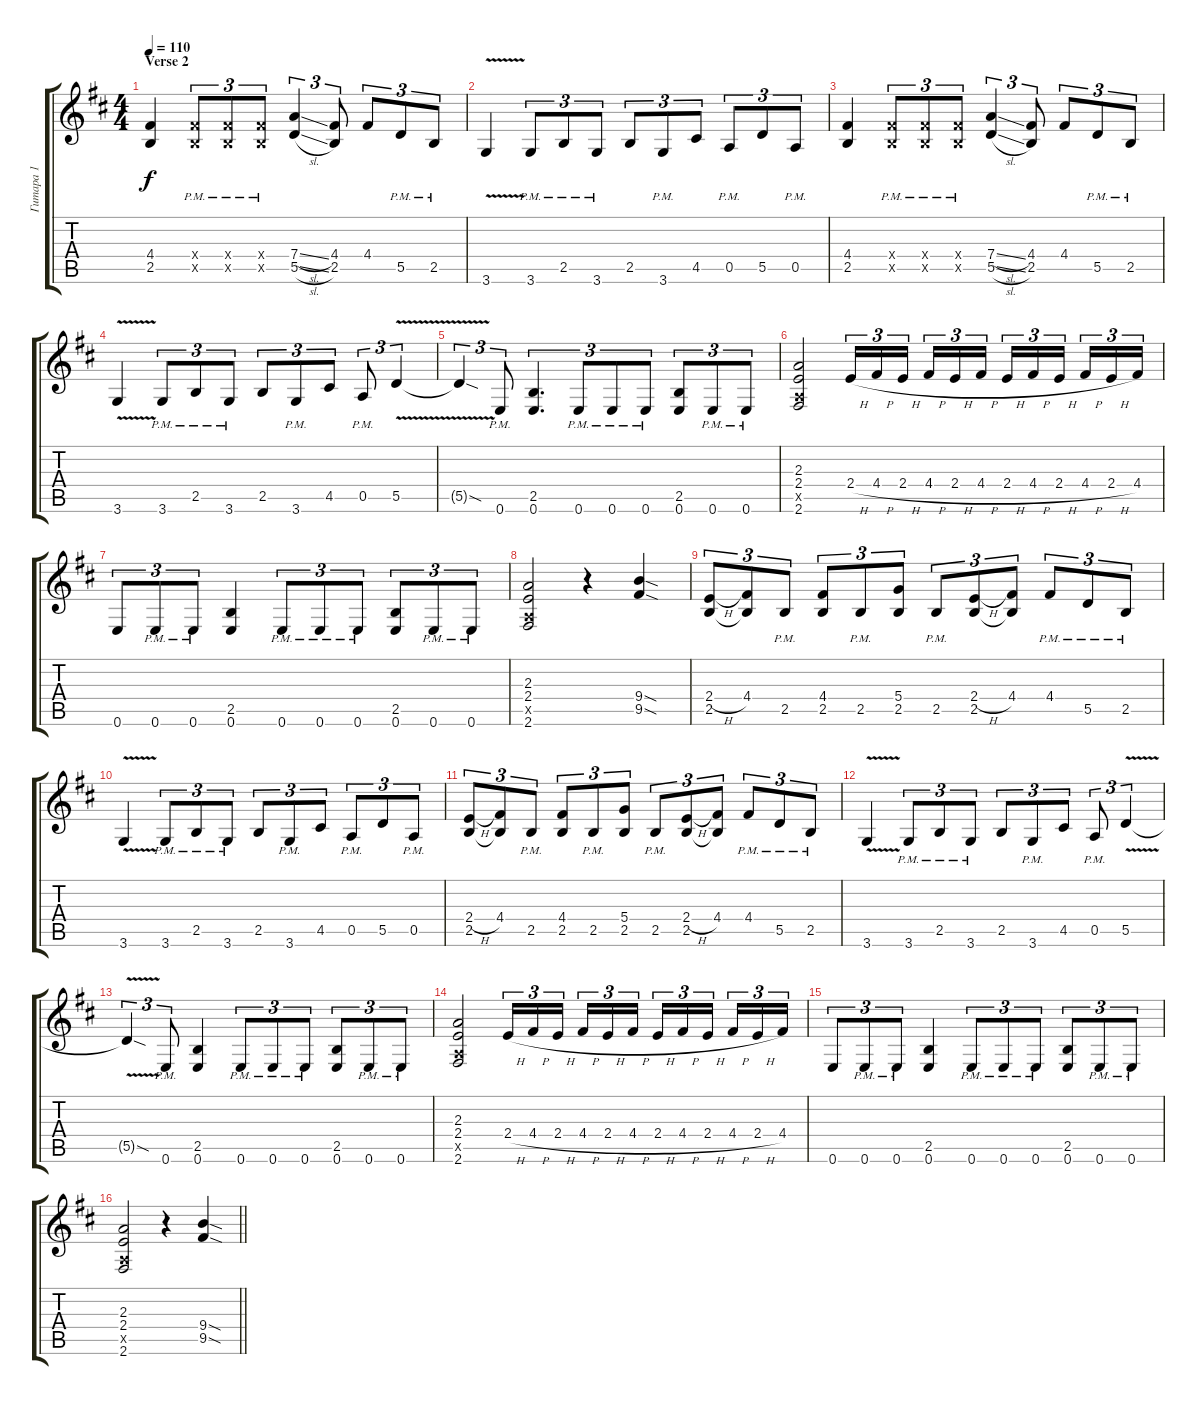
\track ("Гитара 1" "Гитара 1") {instrument distortionguitar}
\staff {score tabs}
\tuning (E4 B3 G3 D3 A2 E2) {hide}
\ts (4 4)
\section ("" "Verse 2")
\tempo 110
\clef g2
\ks bminor
(4.4 2.5).4{dy f} (4.4{pm x} 2.5{pm x}).8{tu (3 2)} (4.4{pm x} 2.5{pm x}).8{tu (3 2)} (4.4{pm x} 2.5{pm x}).8{tu (3 2)} (7.4{sl} 5.5{sl}).4{tu (3 2)} (4.4 2.5).8{tu (3 2)} 4.4.8{tu (3 2)} 5.5{pm}.8{tu (3 2)} 2.5{pm}.8{tu (3 2)} |
3.6{v}.4 3.6{pm}.8{tu (3 2)} 2.5{pm}.8{tu (3 2)} 3.6{pm}.8{tu (3 2)} 2.5.8{tu (3 2)} 3.6{pm}.8{tu (3 2)} 4.5.8{tu (3 2)} 0.5{pm}.8{tu (3 2)} 5.5.8{tu (3 2)} 0.5{pm}.8{tu (3 2)} |
(4.4 2.5).4 (4.4{pm x} 2.5{pm x}).8{tu (3 2)} (4.4{pm x} 2.5{pm x}).8{tu (3 2)} (4.4{pm x} 2.5{pm x}).8{tu (3 2)} (7.4{sl} 5.5{sl}).4{tu (3 2)} (4.4 2.5).8{tu (3 2)} 4.4.8{tu (3 2)} 5.5{pm}.8{tu (3 2)} 2.5{pm}.8{tu (3 2)} |
3.6{v}.4 3.6{pm}.8{tu (3 2)} 2.5{pm}.8{tu (3 2)} 3.6{pm}.8{tu (3 2)} 2.5.8{tu (3 2)} 3.6{pm}.8{tu (3 2)} 4.5.8{tu (3 2)} 0.5{pm}.8{tu (3 2)} 5.5{v}.4{tu (3 2)} |
5.5{sod t}.4{tu (3 2)} 0.6{pm}.8{tu (3 2)} (2.5 0.6).4{d tu (3 2)} 0.6{pm}.8{tu (3 2)} 0.6{pm}.8{tu (3 2)} 0.6{pm}.8{tu (3 2)} (2.5 0.6).8{tu (3 2)} 0.6{pm}.8{tu (3 2)} 0.6{pm}.8{tu (3 2)} |
(2.3 2.4 0.5{x} 2.6).2 2.4{h}.16{tu (3 2)} 4.4{h}.16{tu (3 2)} 2.4{h}.16{tu (3 2) beam splitsecondary} 4.4{h}.16{tu (3 2)} 2.4{h}.16{tu (3 2)} 4.4{h}.16{tu (3 2)} 2.4{h}.16{tu (3 2)} 4.4{h}.16{tu (3 2)} 2.4{h}.16{tu (3 2) beam splitsecondary} 4.4{h}.16{tu (3 2)} 2.4{h}.16{tu (3 2)} 4.4.16{tu (3 2)} |
0.6.8{tu (3 2)} 0.6{pm}.8{tu (3 2)} 0.6{pm}.8{tu (3 2)} (2.5 0.6).4 0.6{pm}.8{tu (3 2)} 0.6{pm}.8{tu (3 2)} 0.6{pm}.8{tu (3 2)} (2.5 0.6).8{tu (3 2)} 0.6{pm}.8{tu (3 2)} 0.6{pm}.8{tu (3 2)} |
(2.3 2.4 0.5{x} 2.6).2 r.4 (9.4{sod} 9.5{sod}).4 |
(2.4{h} 2.5).8{tu (3 2)} (4.4 2.5{t}).8{tu (3 2)} 2.5{pm}.8{tu (3 2)} (4.4 2.5).8{tu (3 2)} 2.5{pm}.8{tu (3 2)} (5.4 2.5).8{tu (3 2)} 2.5{pm}.8{tu (3 2)} (2.4{h} 2.5).8{tu (3 2)} (4.4 2.5{t}).8{tu (3 2)} 4.4{pm}.8{tu (3 2)} 5.5{pm}.8{tu (3 2)} 2.5{pm}.8{tu (3 2)} |
3.6{v}.4 3.6{pm}.8{tu (3 2)} 2.5{pm}.8{tu (3 2)} 3.6{pm}.8{tu (3 2)} 2.5.8{tu (3 2)} 3.6{pm}.8{tu (3 2)} 4.5.8{tu (3 2)} 0.5{pm}.8{tu (3 2)} 5.5.8{tu (3 2)} 0.5{pm}.8{tu (3 2)} |
(2.4{h} 2.5).8{tu (3 2)} (4.4 2.5{t}).8{tu (3 2)} 2.5{pm}.8{tu (3 2)} (4.4 2.5).8{tu (3 2)} 2.5{pm}.8{tu (3 2)} (5.4 2.5).8{tu (3 2)} 2.5{pm}.8{tu (3 2)} (2.4{h} 2.5).8{tu (3 2)} (4.4 2.5{t}).8{tu (3 2)} 4.4{pm}.8{tu (3 2)} 5.5{pm}.8{tu (3 2)} 2.5{pm}.8{tu (3 2)} |
3.6{v}.4 3.6{pm}.8{tu (3 2)} 2.5{pm}.8{tu (3 2)} 3.6{pm}.8{tu (3 2)} 2.5.8{tu (3 2)} 3.6{pm}.8{tu (3 2)} 4.5.8{tu (3 2)} 0.5{pm}.8{tu (3 2)} 5.5{v}.4{tu (3 2)} |
5.5{sod t}.4{tu (3 2)} 0.6{pm}.8{tu (3 2)} (2.5 0.6).4 0.6{pm}.8{tu (3 2)} 0.6{pm}.8{tu (3 2)} 0.6{pm}.8{tu (3 2)} (2.5 0.6).8{tu (3 2)} 0.6{pm}.8{tu (3 2)} 0.6{pm}.8{tu (3 2)} |
(2.3 2.4 0.5{x} 2.6).2 2.4{h}.16{tu (3 2)} 4.4{h}.16{tu (3 2)} 2.4{h}.16{tu (3 2) beam splitsecondary} 4.4{h}.16{tu (3 2)} 2.4{h}.16{tu (3 2)} 4.4{h}.16{tu (3 2)} 2.4{h}.16{tu (3 2)} 4.4{h}.16{tu (3 2)} 2.4{h}.16{tu (3 2) beam splitsecondary} 4.4{h}.16{tu (3 2)} 2.4{h}.16{tu (3 2)} 4.4.16{tu (3 2)} |
0.6.8{tu (3 2)} 0.6{pm}.8{tu (3 2)} 0.6{pm}.8{tu (3 2)} (2.5 0.6).4 0.6{pm}.8{tu (3 2)} 0.6{pm}.8{tu (3 2)} 0.6{pm}.8{tu (3 2)} (2.5 0.6).8{tu (3 2)} 0.6{pm}.8{tu (3 2)} 0.6{pm}.8{tu (3 2)} |
\barLineRight lightlight
(2.3 2.4 0.5{x} 2.6).2 r.4 (9.4{sod} 9.5{sod}).4
